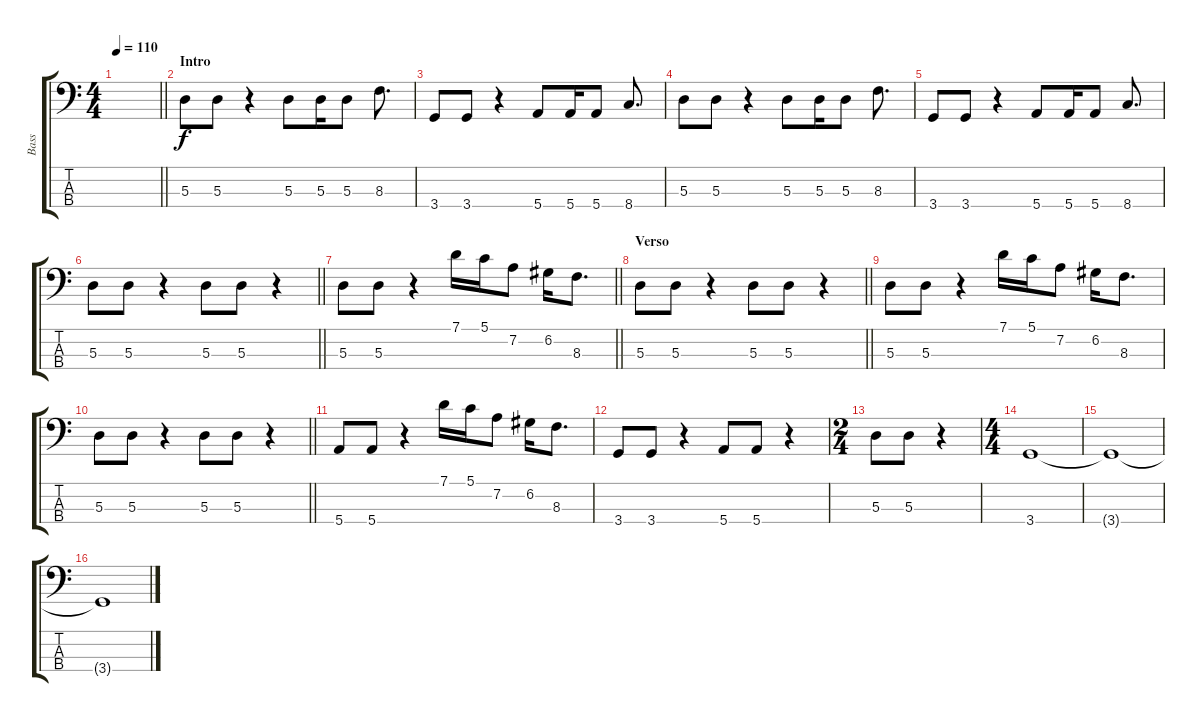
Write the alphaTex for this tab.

\track ("Bass" "Bass") {instrument electricbassfinger}
\staff {score tabs}
\tuning (G2 D2 A1 E1) {hide}
\ts (4 4)
\tempo 110
\clef f4
\barLineRight lightlight
\ks c
|
\section ("" "Intro")
5.3.8 5.3.8 r.4 5.3.8 5.3.16 5.3.8 8.3.8{d} |
3.4.8 3.4.8 r.4 5.4.8 5.4.16 5.4.8 8.4.8{d} |
5.3.8 5.3.8 r.4 5.3.8 5.3.16 5.3.8 8.3.8{d} |
3.4.8 3.4.8 r.4 5.4.8 5.4.16 5.4.8 8.4.8{d} |
\barLineRight lightlight
5.3.8 5.3.8 r.4 5.3.8 5.3.8 r.4 |
\section ("" "")
\barLineRight lightlight
5.3.8 5.3.8 r.4 7.1.16 5.1.16 7.2.8 6.2.16 8.3.8{d} |
\section ("" "Verso")
\barLineRight lightlight
5.3.8 5.3.8 r.4 5.3.8 5.3.8 r.4 |
5.3.8 5.3.8 r.4 7.1.16 5.1.16 7.2.8 6.2.16 8.3.8{d} |
\barLineRight lightlight
5.3.8 5.3.8 r.4 5.3.8 5.3.8 r.4 |
5.4.8 5.4.8 r.4 7.1.16 5.1.16 7.2.8 6.2.16 8.3.8{d} |
3.4.8 3.4.8 r.4 5.4.8 5.4.8 r.4 |
\ts (2 4)
5.3.8 5.3.8 r.4 |
\ts (4 4)
3.4.1{volume 7} |
3.4{t}.1 |
3.4{t}.1
